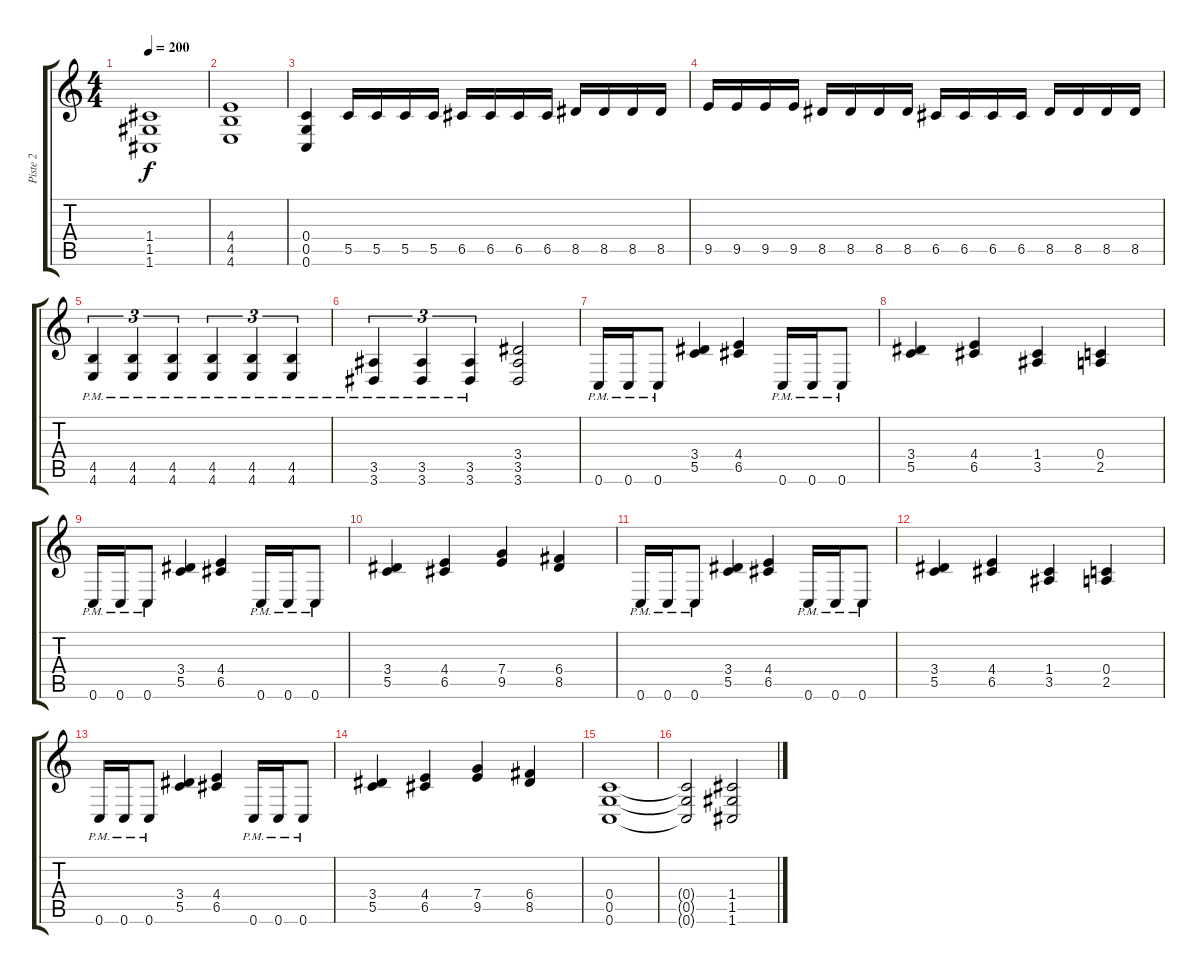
\track ("Piste 2" "Piste 2") {instrument distortionguitar}
\staff {score tabs}
\tuning (D4 A3 F3 C3 G2 C2) {hide}
\ts (4 4)
\tempo 200
\clef g2
\ks c
(1.4 1.5 1.6).1{dy f} |
(4.4 4.5 4.6).1 |
(0.4 0.5 0.6).4 5.5.16 5.5.16 5.5.16 5.5.16 6.5.16 6.5.16 6.5.16 6.5.16 8.5.16 8.5.16 8.5.16 8.5.16 |
9.5.16 9.5.16 9.5.16 9.5.16 8.5.16 8.5.16 8.5.16 8.5.16 6.5.16 6.5.16 6.5.16 6.5.16 8.5.16 8.5.16 8.5.16 8.5.16 |
(4.5{pm} 4.6{pm}).4{tu (3 2)} (4.5{pm} 4.6{pm}).4{tu (3 2)} (4.5{pm} 4.6{pm}).4{tu (3 2)} (4.5{pm} 4.6{pm}).4{tu (3 2)} (4.5{pm} 4.6{pm}).4{tu (3 2)} (4.5{pm} 4.6{pm}).4{tu (3 2)} |
(3.5{pm} 3.6{pm}).4{tu (3 2)} (3.5{pm} 3.6{pm}).4{tu (3 2)} (3.5{pm} 3.6{pm}).4{tu (3 2)} (3.4 3.5 3.6).2 |
0.6{pm}.16 0.6{pm}.16 0.6{pm}.8 (3.4 5.5).4 (4.4 6.5).4 0.6{pm}.16 0.6{pm}.16 0.6{pm}.8 |
(3.4 5.5).4 (4.4 6.5).4 (1.4 3.5).4 (0.4 2.5).4 |
0.6{pm}.16 0.6{pm}.16 0.6{pm}.8 (3.4 5.5).4 (4.4 6.5).4 0.6{pm}.16 0.6{pm}.16 0.6{pm}.8 |
(3.4 5.5).4 (4.4 6.5).4 (7.4 9.5).4 (6.4 8.5).4 |
0.6{pm}.16 0.6{pm}.16 0.6{pm}.8 (3.4 5.5).4 (4.4 6.5).4 0.6{pm}.16 0.6{pm}.16 0.6{pm}.8 |
(3.4 5.5).4 (4.4 6.5).4 (1.4 3.5).4 (0.4 2.5).4 |
0.6{pm}.16 0.6{pm}.16 0.6{pm}.8 (3.4 5.5).4 (4.4 6.5).4 0.6{pm}.16 0.6{pm}.16 0.6{pm}.8 |
(3.4 5.5).4 (4.4 6.5).4 (7.4 9.5).4 (6.4 8.5).4 |
(0.4 0.5 0.6).1 |
(0.4{t} 0.5{t} 0.6{t}).2 (1.4 1.5 1.6).2
